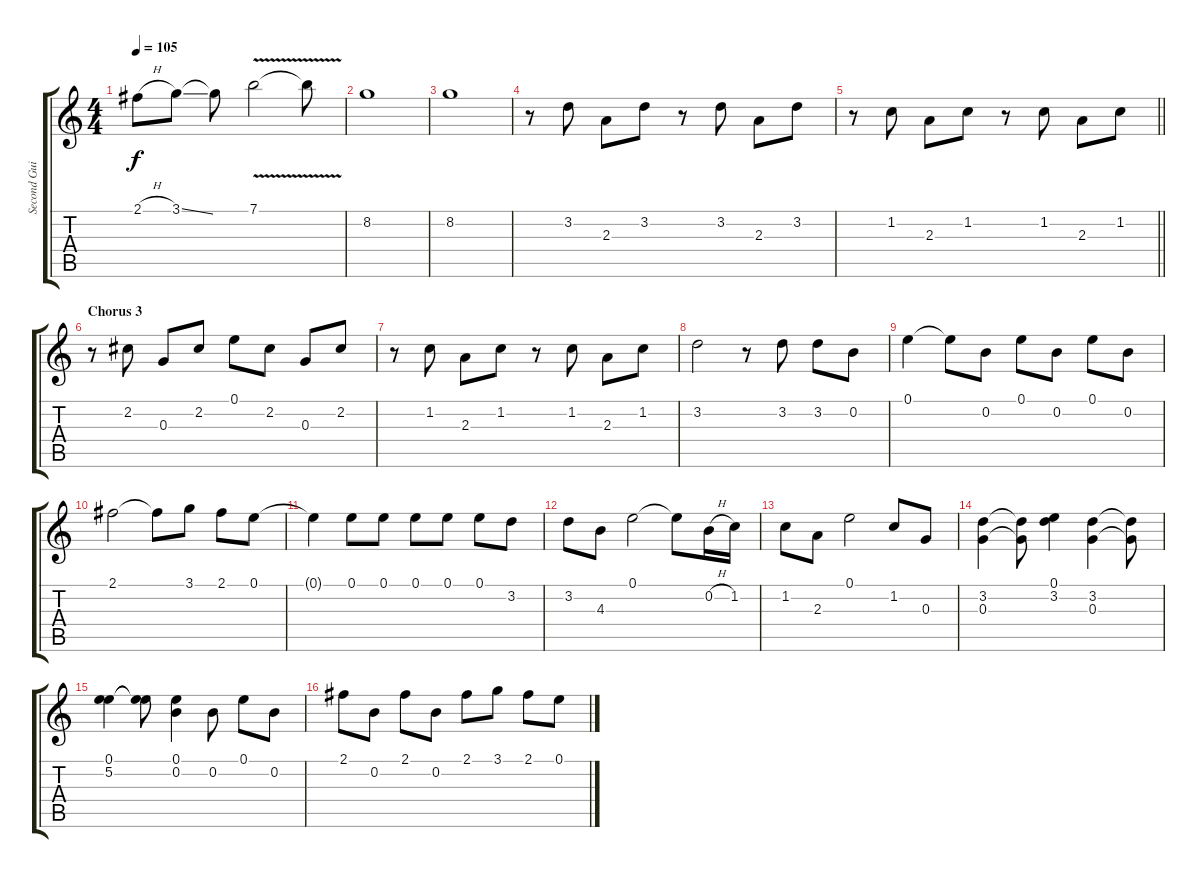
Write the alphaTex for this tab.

\track ("Second Guitar (fills)" "Second Gui") {instrument electricguitarjazz}
\staff {score tabs}
\tuning (E4 B3 G3 D3 A2 E2) {hide}
\ts (4 4)
\tempo 105
\clef g2
\ks c
2.1{h}.8{dy f} 3.1{ss}.8 3.1{t}.8 7.1{v}.2 7.1{t}.8 |
8.2.1 |
8.2.1 |
r.8 3.2.8 2.3.8 3.2.8 r.8 3.2.8 2.3.8 3.2.8 |
\barLineRight lightlight
r.8 1.2.8 2.3.8 1.2.8 r.8 1.2.8 2.3.8 1.2.8 |
\section ("" "Chorus 3")
r.8 2.2.8 0.3.8 2.2.8 0.1.8 2.2.8 0.3.8 2.2.8 |
r.8 1.2.8 2.3.8 1.2.8 r.8 1.2.8 2.3.8 1.2.8 |
3.2.2 r.8 3.2.8 3.2.8 0.2.8 |
0.1.4 0.1{t}.8 0.2.8 0.1.8 0.2.8 0.1.8 0.2.8 |
2.1.2 2.1{t}.8 3.1.8 2.1.8 0.1.8 |
0.1{t}.4 0.1.8 0.1.8 0.1.8 0.1.8 0.1.8 3.2.8 |
3.2.8 4.3.8 0.1.2 0.1{t}.8 0.2{h}.16 1.2.16 |
1.2.8 2.3.8 0.1.2 1.2.8 0.3.8 |
(3.2 0.3).4 (3.2{t} 0.3{t}).8 (0.1 3.2).4 (3.2 0.3).4 (3.2{t} 0.3{t}).8 |
(0.1 5.2).4 (0.1{t} 5.2{t}).8 (0.1 0.2).4 0.2.8 0.1.8 0.2.8 |
2.1.8 0.2.8 2.1.8 0.2.8 2.1.8 3.1.8 2.1.8 0.1.8
